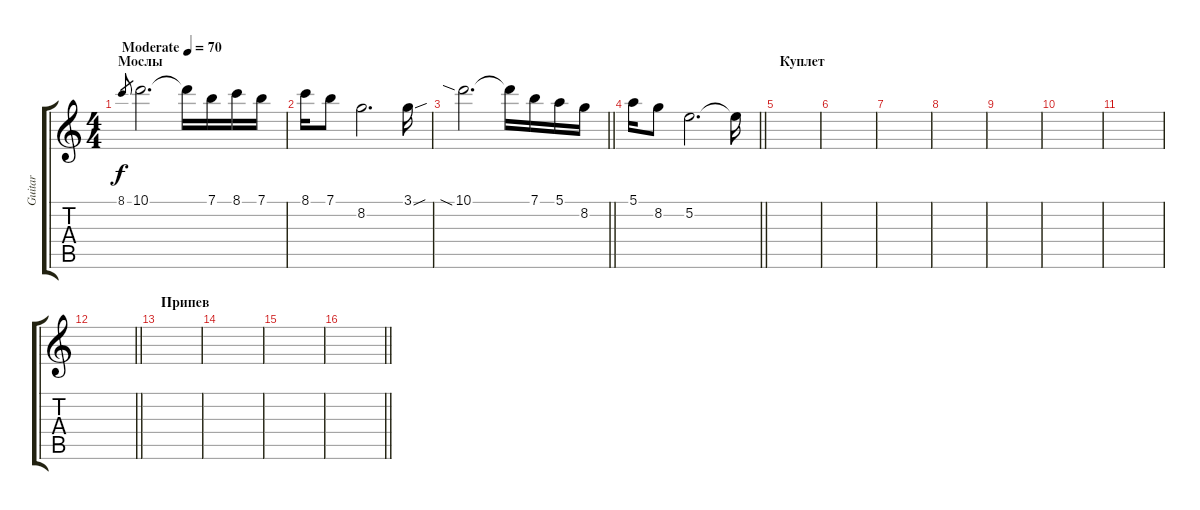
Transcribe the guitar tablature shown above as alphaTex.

\track ("Guitar" "Guitar") {instrument distortionguitar}
\staff {score tabs}
\tuning (E4 B3 G3 D3 A2 E2) {hide}
\ts (4 4)
\section ("" "Мослы")
\tempo (70 "Moderate")
\clef g2
\ks c
8.1.8{gr dy f instrument distortionguitar} 10.1.2{d} 10.1{t}.16 7.1.16 8.1.16 7.1.16 |
8.1.16 7.1.8 8.2.2{d} 3.1{sou}.16 |
\barLineRight lightlight
10.1{sia}.2{d} 10.1{t}.16 7.1.16 5.1.16 8.2.16 |
\barLineRight lightlight
5.1.16 8.2.8 5.2.2{d} 5.2{t}.16 |
\section ("" "Куплет")
|
|
|
|
|
|
|
\barLineRight lightlight
|
\section ("" "Припев")
|
|
|
\barLineRight lightlight
